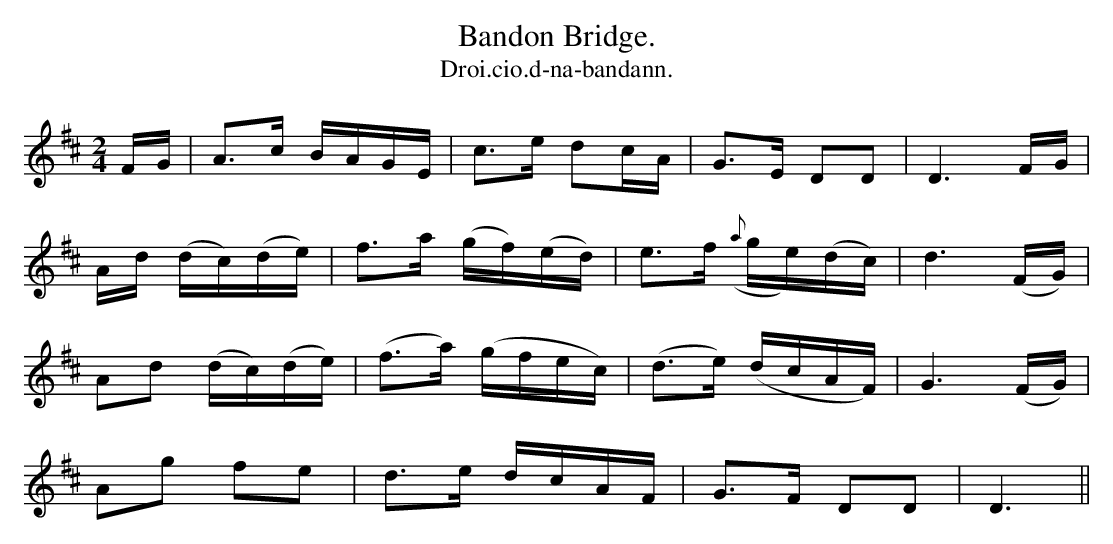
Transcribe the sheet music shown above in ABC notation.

X:1
T: Bandon Bridge.
T: Droi.cio.d-na-bandann.
M: 2/4
L: 1/16
K: D
FG|A3c BAGE|c3e d2cA|G3E D2D2|D6 FG|
Ad (dc)(de)|f3a (gf)(ed)|e3f ({a}ge)(dc)|d6 (FG)|
A2d2 (dc)(de)|(f3a) (gfec)|(d3e) (dcAF)|G6 (FG)|
A2g2 f2e2|d3e dcAF|G3F D2D2|D6||
